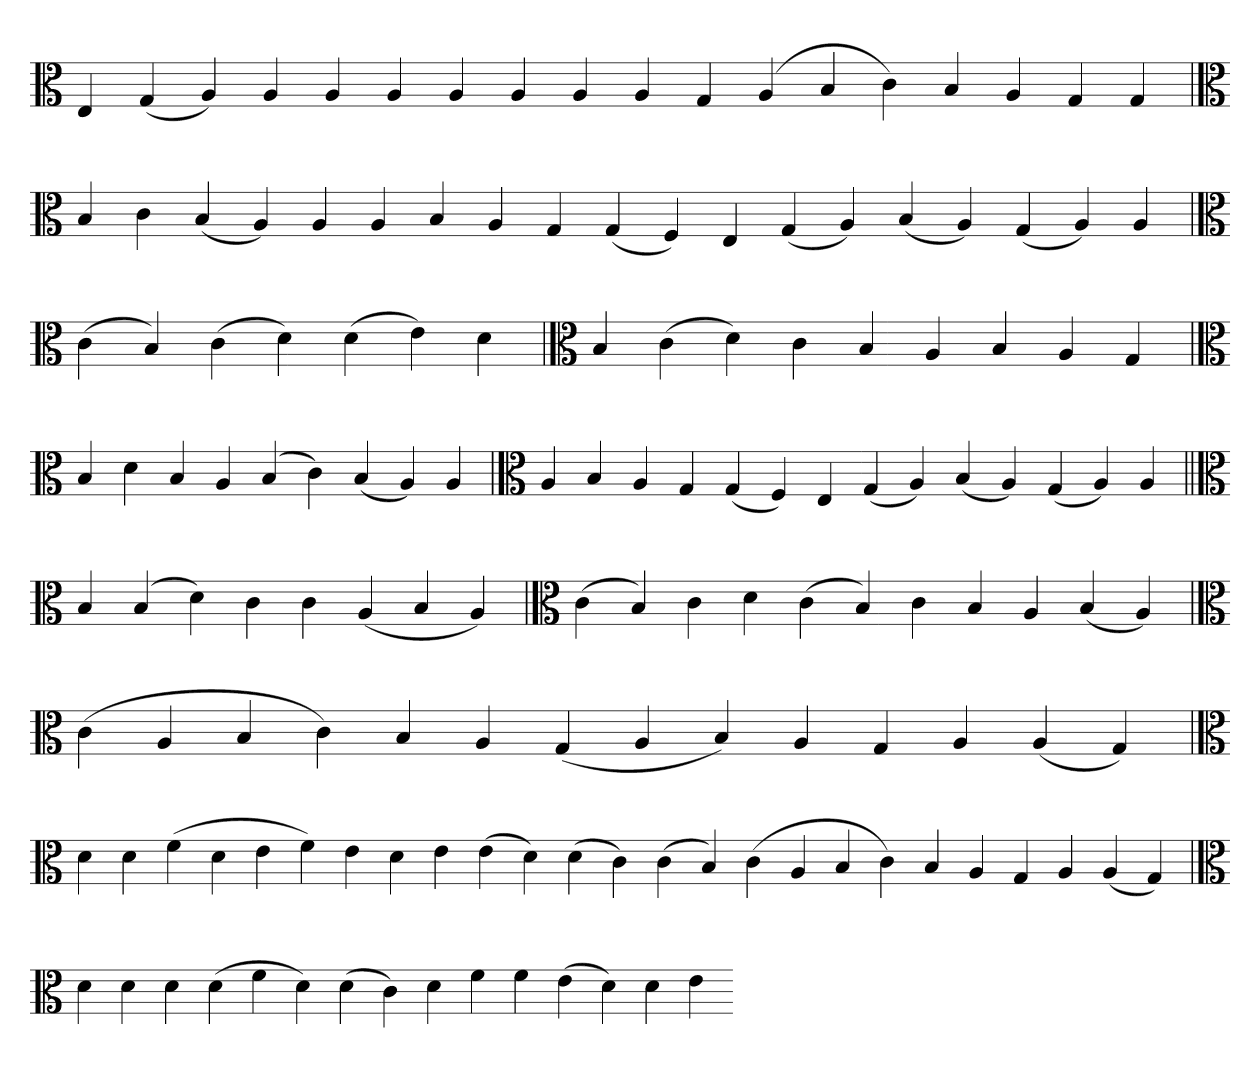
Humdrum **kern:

**kern
*part1
*staff1
*clefC3
=
4E
(4G
4A)
4A
4A
4A
4A
4A
4A
4A
4G
(4A
4B
4c)
4B
4A
4G
4G
='
*clefC3
4B
4c
(4B
4A)
4A
4A
4B
4A
4G
(4G
4F)
4E
(4G
4A)
(4B
4A)
(4G
4A)
4A
=
*clefC3
(4c
4B)
(4c
4d)
(4d
4e)
4d
=`
*clefC3
4B
(4c
4d)
4c
4B
4A
4B
4A
4G
='
*clefC3
4B
4d
4B
4A
(4B
4c)
(4B
4A)
4A
=`
*clefC3
4A
4B
4A
4G
(4G
4F)
4E
(4G
4A)
(4B
4A)
(4G
4A)
4A
=||
*clefC3
4B
(4B
4d)
4c
4c
(4A
4B
4A)
=`
*clefC3
(4c
4B)
4c
4d
(4c
4B)
4c
4B
4A
(4B
4A)
=`
*clefC3
(4c
4A
4B
4c)
4B
4A
(4G
4A
4B)
4A
4G
4A
(4A
4G)
=
*clefC3
4d
4d
(4f
4d
4e
4f)
4e
4d
4e
(4e
4d)
(4d
4c)
(4c
4B)
(4c
4A
4B
4c)
4B
4A
4G
4A
(4A
4G)
='
*clefC3
4d
4d
4d
(4d
4f
4d)
(4d
4c)
4d
4f
4f
(4e
4d)
4d
4e
=-
*-
